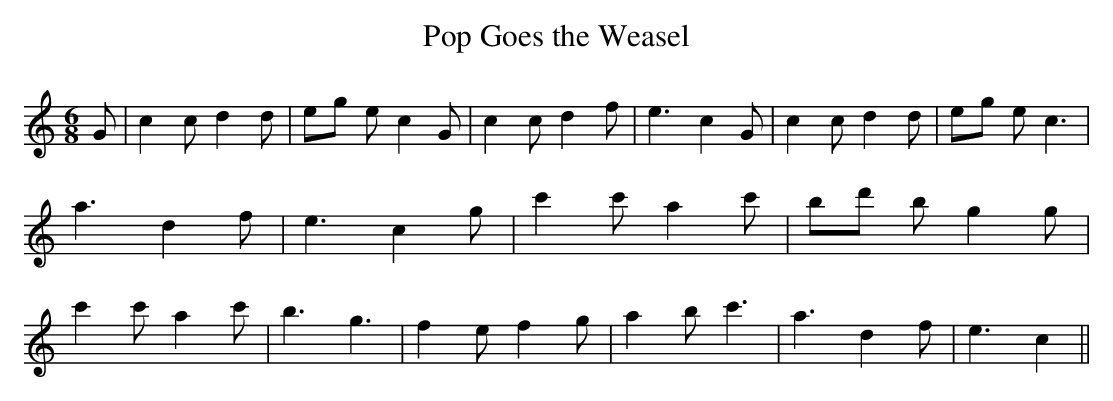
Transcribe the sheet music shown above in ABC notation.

X:1
T:Pop Goes the Weasel
M:6/8
L:1/8
K:C
 G-| c2 c d2 d|e-g e c2 G| c2 c d2 f| e3 c2 G| c2 c d2 d|e-g e c3|\
 a3 d2 f| e3 c2 g| c'2 c' a2 c'|b-d' b g2 g| c'2 c' a2 c'| b3 g3| f2 e f2 g|\
 a2 b c'3| a3 d2 f| e3 c2||
